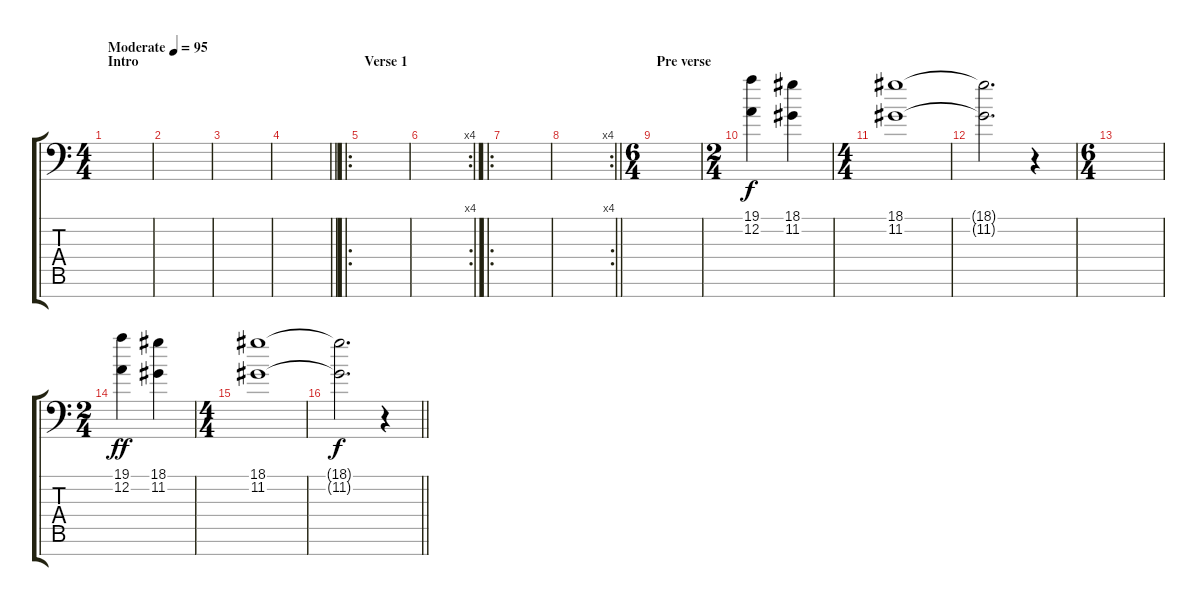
\track "" {instrument stringensemble1}
\staff {score tabs}
\tuning (D4 A3 F3 C3 G2 D2 A1) {hide}
\ts (4 4)
\section ("" "Intro")
\tempo (95 "Moderate")
\clef f4
\ks c
|
|
|
\barLineRight lightlight
|
\ro
\section ("" "Verse 1")
|
\rc 4
|
\ro
|
\rc 4
\barLineRight lightlight
|
\ts (6 4)
\section ("" "Pre verse")
|
\ts (2 4)
(19.1 12.2).4 (18.1 11.2).4 |
\ts (4 4)
(18.1 11.2).1 |
(18.1{t} 11.2{t}).2{d dy f} r.4 |
\ts (6 4)
|
\ts (2 4)
(19.1 12.2).4{dy ff} (18.1 11.2).4 |
\ts (4 4)
(18.1 11.2).1 |
\barLineRight lightlight
(18.1{t} 11.2{t}).2{d dy f} r.4
